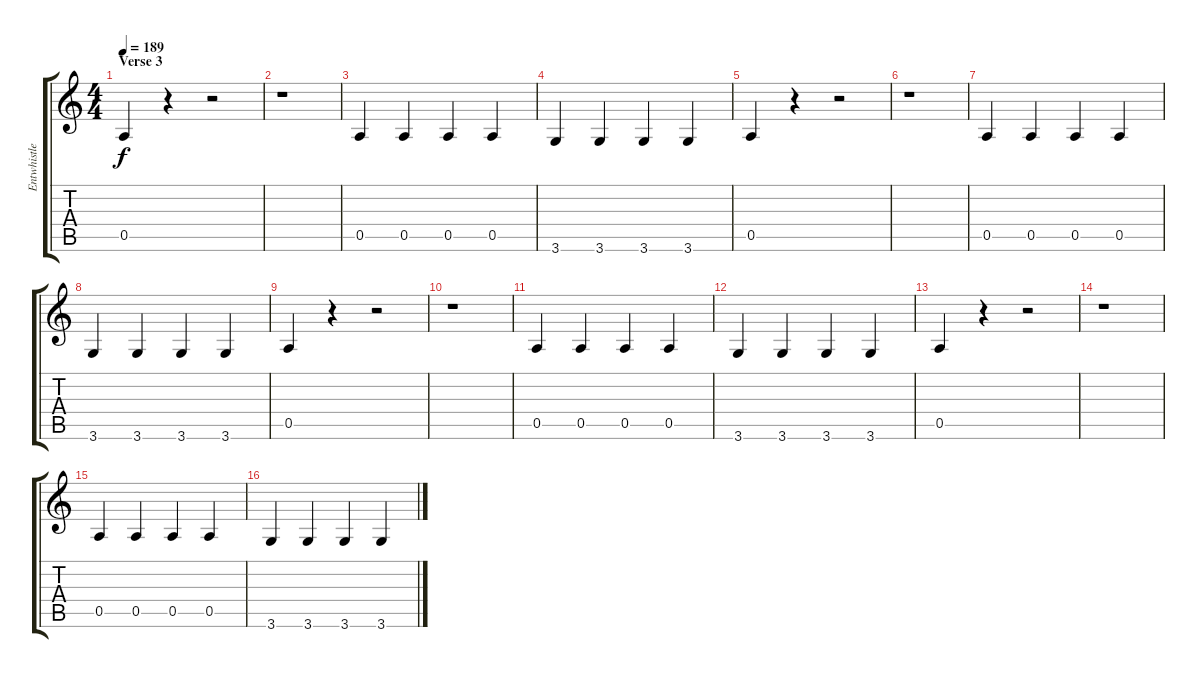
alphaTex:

\track ("Entwhistle 2" "Entwhistle") {instrument electricbassfinger}
\staff {score tabs}
\tuning (E4 B3 G3 D3 A2 E2) {hide}
\ts (4 4)
\section ("" "Verse 3")
\tempo 189
\clef g2
\ks c
0.5.4{dy f} r.4 r.2 |
r.1 |
0.5.4 0.5.4 0.5.4 0.5.4 |
3.6.4 3.6.4 3.6.4 3.6.4 |
0.5.4 r.4 r.2 |
r.1 |
0.5.4 0.5.4 0.5.4 0.5.4 |
3.6.4 3.6.4 3.6.4 3.6.4 |
0.5.4 r.4 r.2 |
r.1 |
0.5.4 0.5.4 0.5.4 0.5.4 |
3.6.4 3.6.4 3.6.4 3.6.4 |
0.5.4 r.4 r.2 |
r.1 |
0.5.4 0.5.4 0.5.4 0.5.4 |
3.6.4 3.6.4 3.6.4 3.6.4
